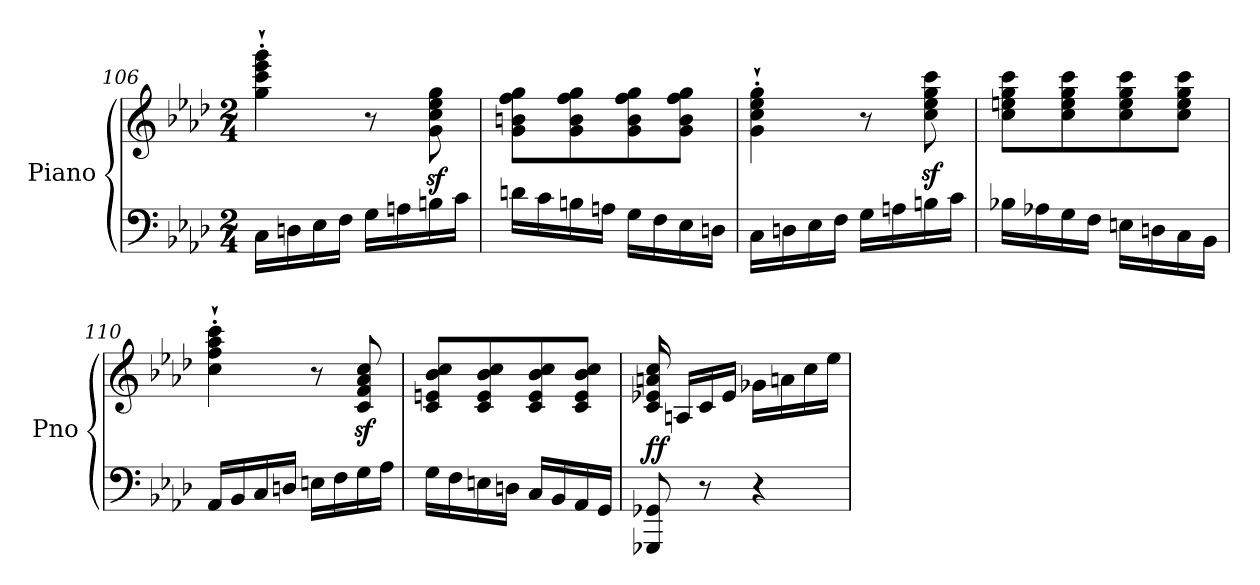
**kern	**kern	**dynam
*part1	*part1	*part1
*staff2	*staff1	*staff1/2
*I"Piano	*	*
*I'Pno	*	*
*clefF4	*clefG2	*
*k[b-e-a-d-]	*k[b-e-a-d-]	*
*A-:	*A-:	*
*M2/4	*M2/4	*
=106	=106	=106
16C\LL	4gg\`' 4ccc\`' 4eee-\`' 4ggg\`'	.
16Dn\	.	.
16E-\	.	.
16F\JJ	.	.
16G\LL	8r	.
16An\	.	.
16Bn\	8g\z< 8cc\z< 8ee-\z< 8gg\z<	.
16c\JJ	.	.
=107	=107	=107
16dn\LL	8g\ 8bn\ 8ff\ 8gg\L	.
16c\	.	.
16Bn\	8g\ 8b\ 8ff\ 8gg\	.
16An\JJ	.	.
16G\LL	8g\ 8b\ 8ff\ 8gg\	.
16F\	.	.
16E-\	8g\ 8b\ 8ff\ 8gg\J	.
16Dn\JJ	.	.
=108	=108	=108
16C\LL	4g\`' 4cc\`' 4ee-\`' 4gg\`'	.
16Dn\	.	.
16E-\	.	.
16F\JJ	.	.
16G\LL	8r	.
16An\	.	.
16Bn\	8cc\z< 8ee-\z< 8gg\z< 8ccc\z<	.
16c\JJ	.	.
!!LO:LB:g=z
=109	=109	=109
16B-X\LL	8cc\ 8een\ 8gg\ 8ccc\L	.
16A-X\	.	.
16G\	8cc\ 8ee\ 8gg\ 8ccc\	.
16F\JJ	.	.
16En\LL	8cc\ 8ee\ 8gg\ 8ccc\	.
16Dn\	.	.
16C\	8cc\ 8ee\ 8gg\ 8ccc\J	.
16BB-\JJ	.	.
=110	=110	=110
16AA-/LL	4cc\`' 4ff\`' 4aa-\`' 4ccc\`'	.
16BB-/	.	.
16C/	.	.
16Dn/JJ	.	.
16En\LL	8r	.
16F\	.	.
16G\	8c/z< 8f/z< 8a-/z< 8cc/z<	.
16A-\JJ	.	.
=111	=111	=111
16G\LL	8c/ 8en/ 8b-/ 8cc/L	.
16F\	.	.
16En\	8c/ 8e/ 8b-/ 8cc/	.
16Dn\JJ	.	.
16C/LL	8c/ 8e/ 8b-/ 8cc/	.
16BB-/	.	.
16AA-/	8c/ 8e/ 8b-/ 8cc/J	.
16GG/JJ	.	.
=112	=112	=112
!	!	!LO:DY:b
8GGG-X/ 8GG-X/	16c/ 16e-X/ 16an/ 16cc/	ff
.	16An/LL	.
8r	16c/	.
.	16e-/JJ	.
4r	16g-X\LL	.
.	16an\	.
.	16cc\	.
.	16ee-\JJ	.
=	=	=
*-	*-	*-
